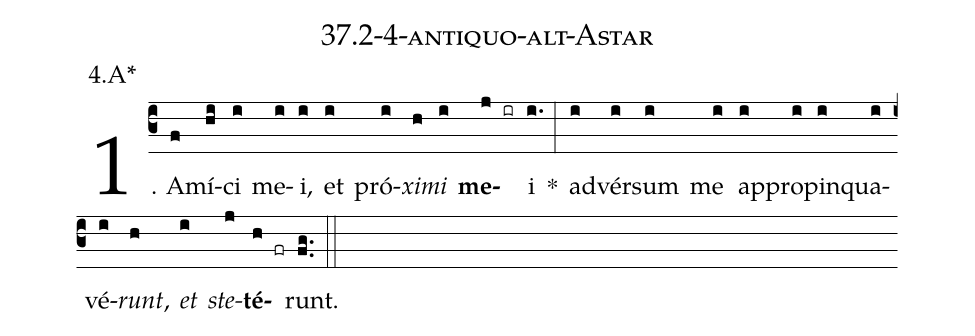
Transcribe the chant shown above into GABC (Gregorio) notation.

name: 37.2-4-antiquo-alt-Astar;
annotation: 4.A*;
%%
(c3)1. A(f)mí(hi)ci(i) me(i)i,(i) et(i) pró(i)<i>xi</i>(h)<i>mi</i>(i) <b>me</b>(j ir)i(i.) *(:) ad(i)vér(i)sum(i) me(i) ap(i)pro(i)pin(i)qua(i)vé(i)<i>runt</i>,(h) <i>et</i>(i) <i>ste</i>(j)<b>té</b>(h fr)runt.(fg..) (::)


%E(i) u(h) o(i) u(j) a(h) e.(fg..) (::)
